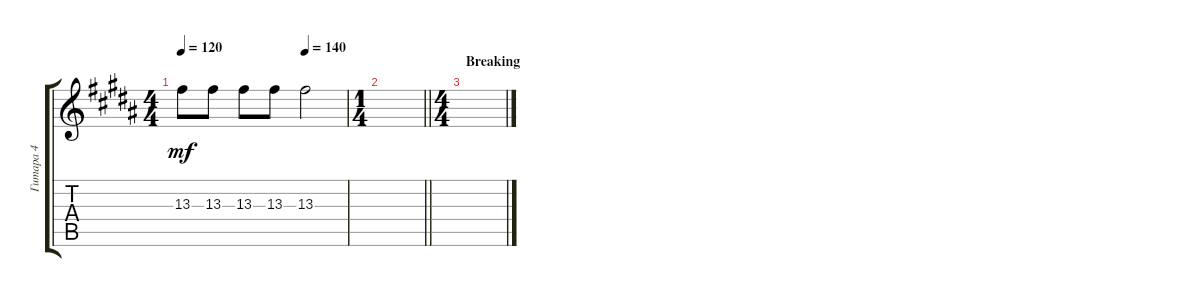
\track ("Гитара 4" "Гитара 4") {instrument acousticguitarsteel}
\staff {score tabs}
\tuning (D4 A3 F3 C3 G2 D2) {hide}
\ts (4 4)
\tempo 120
\tempo (140 0.75)
\clef g2
\ks g#minor
13.3.8{dy mf} 13.3.8 13.3.8 13.3.8 13.3.2 |
\ts (1 4)
\barLineRight lightlight
|
\ts (4 4)
\section ("" "Breaking")
